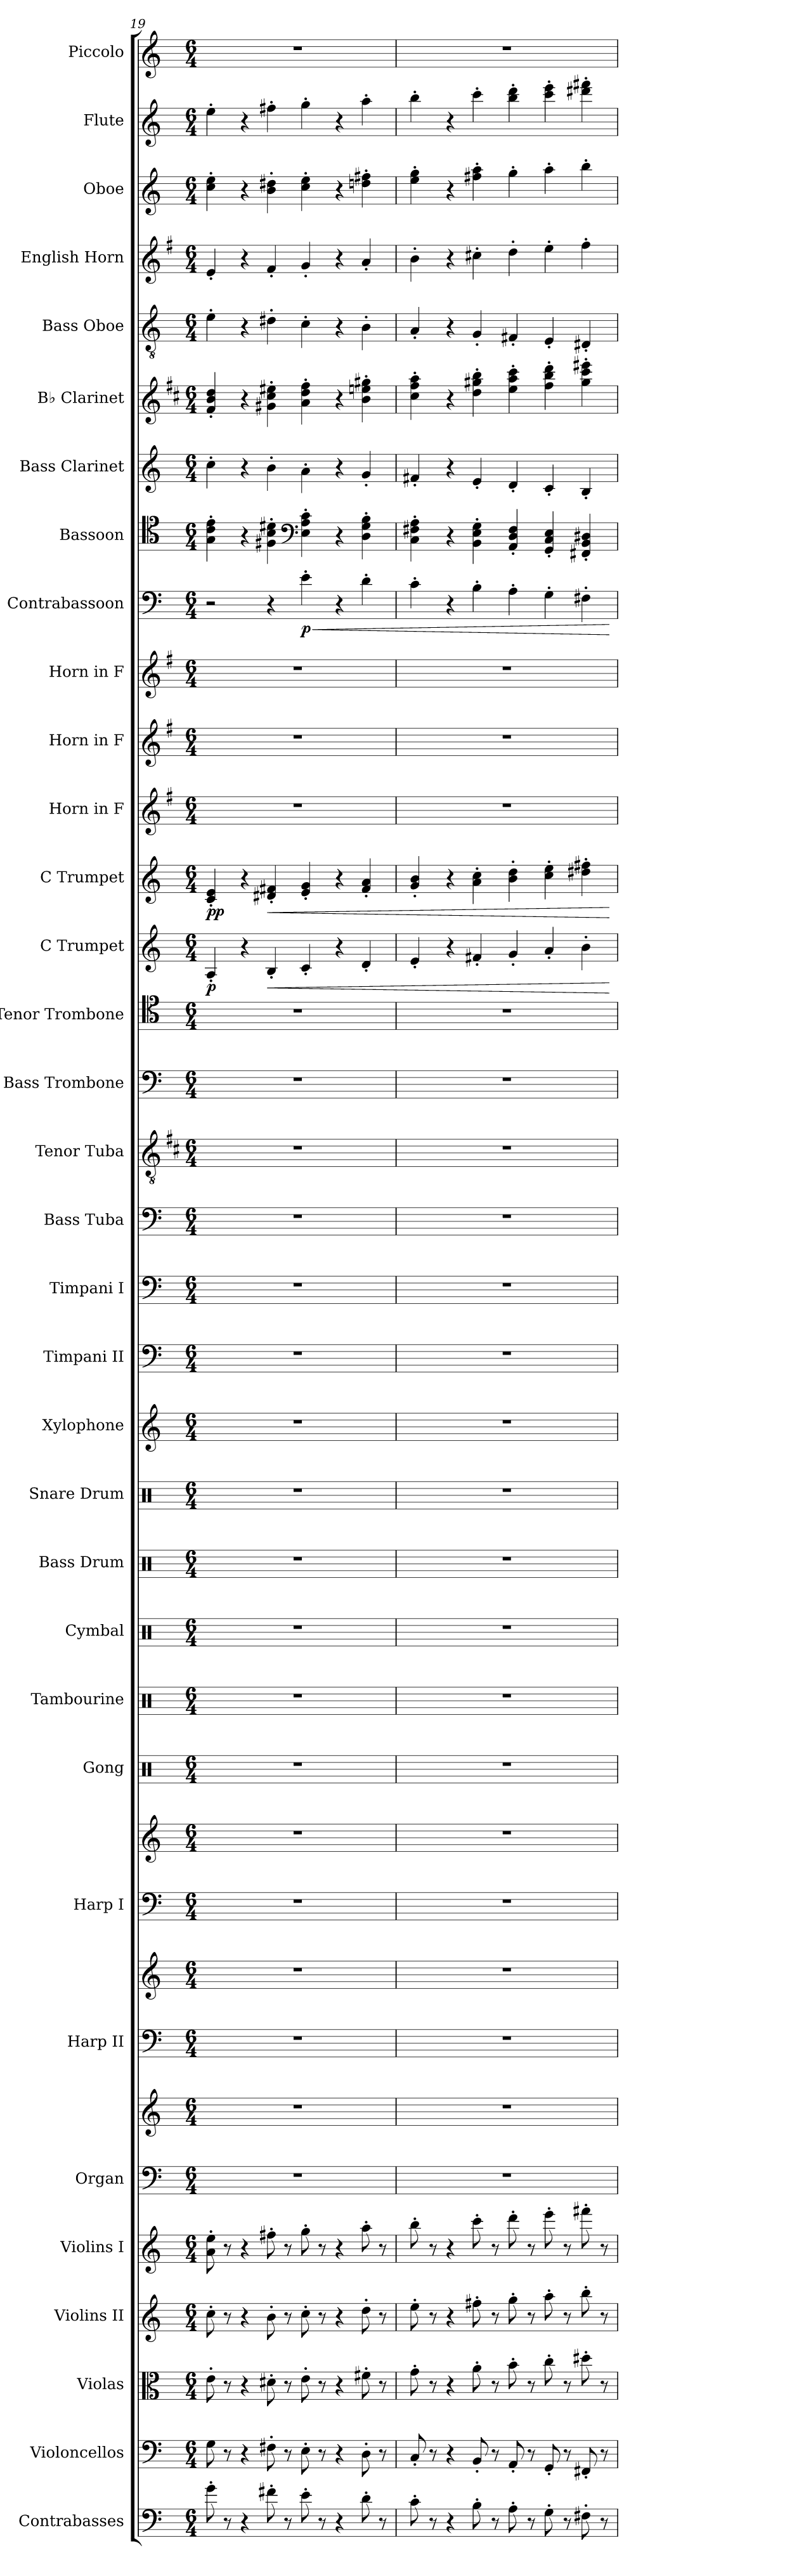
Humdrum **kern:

**kern	**kern	**kern	**kern	**kern	**kern	**kern	**kern	**kern	**kern	**kern	**kern	**kern	**kern	**kern	**kern	**kern	**kern	**kern	**kern	**kern	**kern	**kern	**kern	**dynam	**kern	**dynam	**kern	**kern	**kern	**kern	**dynam	**kern	**kern	**kern	**kern	**kern	**kern	**kern	**kern
*part34	*part33	*part32	*part31	*part30	*part29	*part29	*part28	*part28	*part27	*part27	*part26	*part25	*part24	*part23	*part22	*part21	*part20	*part19	*part18	*part17	*part16	*part15	*part14	*part14	*part13	*part13	*part12	*part11	*part10	*part9	*part9	*part8	*part7	*part6	*part5	*part4	*part3	*part2	*part1
*staff37	*staff36	*staff35	*staff34	*staff33	*staff32	*staff31	*staff30	*staff29	*staff28	*staff27	*staff26	*staff25	*staff24	*staff23	*staff22	*staff21	*staff20	*staff19	*staff18	*staff17	*staff16	*staff15	*staff14	*staff14	*staff13	*staff13	*staff12	*staff11	*staff10	*staff9	*staff9	*staff8	*staff7	*staff6	*staff5	*staff4	*staff3	*staff2	*staff1
*I"Contrabasses	*I"Violoncellos	*I"Violas	*I"Violins II	*I"Violins I	*I"Organ	*	*I"Harp II	*	*I"Harp I	*	*I"Gong	*I"Tambourine	*I"Cymbal	*I"Bass Drum	*I"Snare Drum	*I"Xylophone	*I"Timpani II	*I"Timpani I	*I"Bass Tuba	*I"Tenor Tuba	*I"Bass Trombone	*I"Tenor Trombone	*I"C Trumpet	*	*I"C Trumpet	*	*I"Horn in F	*I"Horn in F	*I"Horn in F	*I"Contrabassoon	*	*I"Bassoon	*I"Bass Clarinet	*I"B♭ Clarinet	*I"Bass Oboe	*I"English Horn	*I"Oboe	*I"Flute	*I"Piccolo
*I'Cbs.	*I'Vcs.	*I'Vlas.	*I'Vlns.	*I'Vlns.	*I'Org.	*	*I'Hrp.	*	*I'Hrp.	*	*	*I'Tamb.	*I'Cym.	*I'B. Dr.	*I'Sn. Dr.	*I'Xyl.	*I'Timp.	*I'Timp.	*I'Tba.	*	*I'B. Tbn.	*I'T. Tbn.	*I'C Tpt.	*	*I'C Tpt.	*	*	*	*	*I'Cbsn.	*	*I'Bsn.	*I'B. Cl.	*I'B♭ Cl.	*	*I'E. Hn.	*I'Ob.	*I'Fl.	*I'Picc.
*clefF4	*clefF4	*clefC3	*clefG2	*clefG2	*clefF4	*clefG2	*clefF4	*clefG2	*clefF4	*clefG2	*clefX	*clefX	*clefX	*clefX	*clefX	*clefG2	*clefF4	*clefF4	*clefF4	*clefGv2	*clefF4	*clefC4	*clefG2	*	*clefG2	*	*clefG2	*clefG2	*clefG2	*clefF4	*	*clefC4	*clefG2	*clefG2	*clefGv2	*clefG2	*clefG2	*clefG2	*clefG2
*ITrd7c12	*	*	*	*	*	*	*	*	*	*	*	*	*	*	*	*ITrd-7c-12	*	*	*	*ITrd1c2	*	*	*	*	*	*	*ITrd4c7	*ITrd4c7	*ITrd4c7	*ITrd7c12	*	*	*ITrd8c14	*ITrd1c2	*	*ITrd4c7	*	*	*ITrd-7c-12
*k[]	*k[]	*k[]	*k[]	*k[]	*k[]	*k[]	*k[]	*k[]	*k[]	*k[]	*k[]	*k[]	*k[]	*k[]	*k[]	*k[]	*k[]	*k[]	*k[]	*k[]	*k[]	*k[]	*k[]	*	*k[]	*	*k[]	*k[]	*k[]	*k[]	*	*k[]	*k[]	*k[]	*k[]	*k[]	*k[]	*k[]	*k[]
*M6/4	*M6/4	*M6/4	*M6/4	*M6/4	*M6/4	*M6/4	*M6/4	*M6/4	*M6/4	*M6/4	*M6/4	*M6/4	*M6/4	*M6/4	*M6/4	*M6/4	*M6/4	*M6/4	*M6/4	*M6/4	*M6/4	*M6/4	*M6/4	*	*M6/4	*	*M6/4	*M6/4	*M6/4	*M6/4	*	*M6/4	*M6/4	*M6/4	*M6/4	*M6/4	*M6/4	*M6/4	*M6/4
=19	=19	=19	=19	=19	=19	=19	=19	=19	=19	=19	=19	=19	=19	=19	=19	=19	=19	=19	=19	=19	=19	=19	=19	=19	=19	=19	=19	=19	=19	=19	=19	=19	=19	=19	=19	=19	=19	=19	=19
!	!	!	!	!	!	!	!	!	!	!	!	!	!	!	!	!	!	!	!	!	!	!	!	!LO:DY:b	!	!LO:DY:b	!	!	!	!	!	!	!	!	!	!	!	!	!
!	!	!	!	!	!	!	!	!	!	!	!	!	!	!	!	!	!	!	!	!	!	!	!	!	!	!LO:DY:n=1:b	!	!	!	!	!	!	!	!	!	!	!	!	!
8G'\	8G\	8e'\	8cc'\	8a\' 8ee\'	1.r	1.r	1.r	1.r	1.r	1.r	1.r	1.r	1.r	1.r	1.r	1.r	1.r	1.r	1.r	1.r	1.r	1.r	4A'/	p	4c/' 4e/'	p p	1.r	1.r	1.r	2r	.	4G\' 4c\' 4e\'	4c'\	4e/' 4a/' 4cc/'	4e'\	4A'/	4cc\' 4ee\'	4ee'\	1.r
8r	8r	8r	8r	8r	.	.	.	.	.	.	.	.	.	.	.	.	.	.	.	.	.	.	.	.	.	.	.	.	.	.	.	.	.	.	.	.	.	.	.
4r	4r	4r	4r	4r	.	.	.	.	.	.	.	.	.	.	.	.	.	.	.	.	.	.	4r	.	4r	.	.	.	.	.	.	4r	4r	4r	4r	4r	4r	4r	.
!	!	!	!	!	!	!	!	!	!	!	!	!	!	!	!	!	!	!	!	!	!	!	!	!LO:HP:b	!	!LO:HP:b	!	!	!	!	!	!	!	!	!	!	!	!	!
8F#X'\	8F#X'\	8d#X'\	8b'\	8ff#X'\	.	.	.	.	.	.	.	.	.	.	.	.	.	.	.	.	.	.	4B'/	<	4d#X/' 4f#X/'	<	.	.	.	4r	.	4F#X\' 4B\' 4d#X\'	4B'\	4f#X\' 4b\' 4dd#X\'	4d#X'\	4B'/	4b\' 4dd#X\'	4ff#X'\	.
8r	8r	8r	8r	8r	.	.	.	.	.	.	.	.	.	.	.	.	.	.	.	.	.	.	.	.	.	.	.	.	.	.	.	.	.	.	.	.	.	.	.
*	*	*	*	*	*	*	*	*	*	*	*	*	*	*	*	*	*	*	*	*	*	*	*	*	*	*	*	*	*	*	*	*clefF4	*	*	*	*	*	*	*
!	!	!	!	!	!	!	!	!	!	!	!	!	!	!	!	!	!	!	!	!	!	!	!	!	!	!	!	!	!	!	!LO:HP:b	!	!	!	!	!	!	!	!
!	!	!	!	!	!	!	!	!	!	!	!	!	!	!	!	!	!	!	!	!	!	!	!	!	!	!	!	!	!	!	!LO:DY:n=1:b	!	!	!	!	!	!	!	!
8E'\	8E'\	8e'\	8cc'\	8gg'\	.	.	.	.	.	.	.	.	.	.	.	.	.	.	.	.	.	.	4c'/	.	4e/' 4g/'	.	.	.	.	4E'\	< p	4E\' 4A\' 4c\'	4A'\	4g\' 4cc\' 4ee\'	4c'\	4c'/	4cc\' 4ee\'	4gg'\	.
8r	8r	8r	8r	8r	.	.	.	.	.	.	.	.	.	.	.	.	.	.	.	.	.	.	.	.	.	.	.	.	.	.	.	.	.	.	.	.	.	.	.
4r	4r	4r	4r	4r	.	.	.	.	.	.	.	.	.	.	.	.	.	.	.	.	.	.	4r	.	4r	.	.	.	.	4r	.	4r	4r	4r	4r	4r	4r	4r	.
8D'\	8D'\	8f#X'\	8dd'\	8aa'\	.	.	.	.	.	.	.	.	.	.	.	.	.	.	.	.	.	.	4d'/	.	4f#/' 4a/'	.	.	.	.	4D'\	.	4D\' 4G\' 4B\'	4G'/	4a\' 4ddn\' 4ff#X\'	4B'\	4d'/	4ddn\' 4ff#X\'	4aa'\	.
8r	8r	8r	8r	8r	.	.	.	.	.	.	.	.	.	.	.	.	.	.	.	.	.	.	.	.	.	.	.	.	.	.	.	.	.	.	.	.	.	.	.
=20	=20	=20	=20	=20	=20	=20	=20	=20	=20	=20	=20	=20	=20	=20	=20	=20	=20	=20	=20	=20	=20	=20	=20	=20	=20	=20	=20	=20	=20	=20	=20	=20	=20	=20	=20	=20	=20	=20	=20
8C'\	8C'/	8g'\	8ee'\	8bb'\	1.r	1.r	1.r	1.r	1.r	1.r	1.r	1.r	1.r	1.r	1.r	1.r	1.r	1.r	1.r	1.r	1.r	1.r	4e'/	.	4g/' 4b/'	.	1.r	1.r	1.r	4C'\	.	4C\' 4F#X\' 4A\'	4F#X'/	4b\' 4ee\' 4gg\'	4A'/	4e'\	4ee\' 4gg\'	4bb'\	1.r
8r	8r	8r	8r	8r	.	.	.	.	.	.	.	.	.	.	.	.	.	.	.	.	.	.	.	.	.	.	.	.	.	.	.	.	.	.	.	.	.	.	.
4r	4r	4r	4r	4r	.	.	.	.	.	.	.	.	.	.	.	.	.	.	.	.	.	.	4r	.	4r	.	.	.	.	4r	.	4r	4r	4r	4r	4r	4r	4r	.
8BB'\	8BB'/	8a'\	8ff#X'\	8ccc'\	.	.	.	.	.	.	.	.	.	.	.	.	.	.	.	.	.	.	4f#X'/	.	4a\' 4cc\'	.	.	.	.	4BB'\	.	4BB\' 4E\' 4G\'	4E'/	4cc\' 4ff#X\' 4aa\'	4G'/	4f#X'\	4ff#X\' 4aa\'	4ccc'\	.
8r	8r	8r	8r	8r	.	.	.	.	.	.	.	.	.	.	.	.	.	.	.	.	.	.	.	.	.	.	.	.	.	.	.	.	.	.	.	.	.	.	.
8AA'\	8AA'/	8b'\	8gg'\	8ddd'\	.	.	.	.	.	.	.	.	.	.	.	.	.	.	.	.	.	.	4g'/	.	4b\' 4dd\'	.	.	.	.	4AA'\	.	4AA/' 4D/' 4F#/'	4D'/	4dd\' 4gg\' 4bb\'	4F#X'/	4g'\	4gg'\	4bb\' 4ddd\'	.
8r	8r	8r	8r	8r	.	.	.	.	.	.	.	.	.	.	.	.	.	.	.	.	.	.	.	.	.	.	.	.	.	.	.	.	.	.	.	.	.	.	.
8GG'\	8GG'/	8cc'\	8aa'\	8eee'\	.	.	.	.	.	.	.	.	.	.	.	.	.	.	.	.	.	.	4a'/	.	4cc\' 4ee\'	.	.	.	.	4GG'\	.	4GG/' 4C/' 4E/'	4C'/	4ee\' 4aa\' 4ccc\'	4E'/	4a'\	4aa'\	4ccc\' 4eee\'	.
8r	8r	8r	8r	8r	.	.	.	.	.	.	.	.	.	.	.	.	.	.	.	.	.	.	.	.	.	.	.	.	.	.	.	.	.	.	.	.	.	.	.
8FF#X'\	8FF#X'/	8dd#X'\	8bb'\	8fff#X'\	.	.	.	.	.	.	.	.	.	.	.	.	.	.	.	.	.	.	4b'\	.	4dd#X\' 4ff#X\'	.	.	.	.	4FF#X'\	.	4FF#X/' 4BB/' 4D#X/'	4BB'/	4ff#\' 4bb\' 4ddd#X\'	4D#X'/	4b'\	4bb'\	4ddd#X\' 4fff#X\'	.
8r	8r	8r	8r	8r	.	.	.	.	.	.	.	.	.	.	.	.	.	.	.	.	.	.	.	.	.	.	.	.	.	.	.	.	.	.	.	.	.	.	.
.	.	.	.	.	.	.	.	.	.	.	.	.	.	.	.	.	.	.	.	.	.	.	.	[	.	[	.	.	.	.	[	.	.	.	.	.	.	.	.
=	=	=	=	=	=	=	=	=	=	=	=	=	=	=	=	=	=	=	=	=	=	=	=	=	=	=	=	=	=	=	=	=	=	=	=	=	=	=	=
*-	*-	*-	*-	*-	*-	*-	*-	*-	*-	*-	*-	*-	*-	*-	*-	*-	*-	*-	*-	*-	*-	*-	*-	*-	*-	*-	*-	*-	*-	*-	*-	*-	*-	*-	*-	*-	*-	*-	*-
